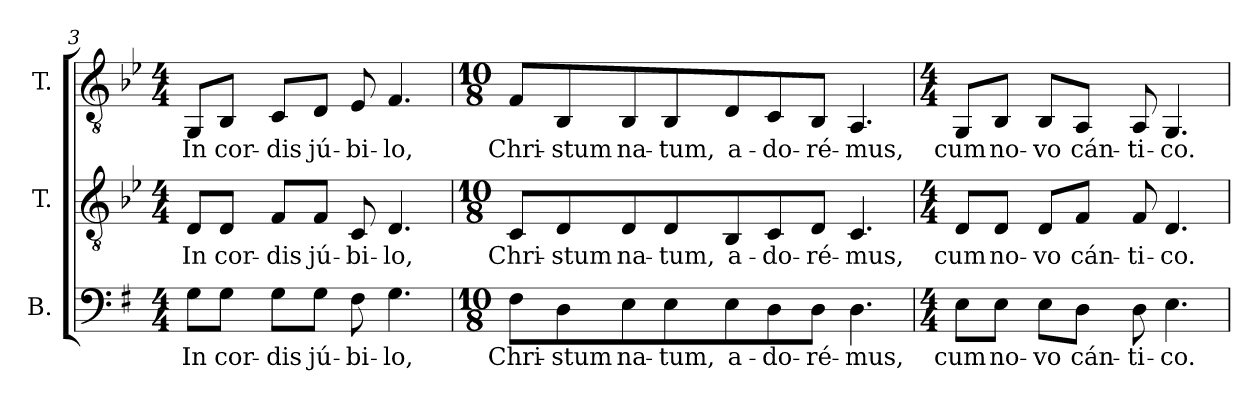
**kern	**text	**kern	**text	**kern	**text
*part3	*part3	*part2	*part2	*part1	*part1
*staff3	*staff3	*staff2	*staff2	*staff1	*staff1
*I"B.	*	*I"T.	*	*I"T.	*
*clefF4	*	*clefGv2	*	*clefGv2	*
*	*	*ITrd2c3	*	*ITrd2c3	*
*k[f#]	*	*k[f#]	*	*k[f#]	*
*e:	*	*e:	*	*e:	*
*M4/4	*	*M4/4	*	*M4/4	*
=3	=3	=3	=3	=3	=3
!	!LO:LY:b:color=#000000	!	!	!	!
!	!	!	!LO:LY:b:color=#000000	!	!
!	!	!	!	!	!LO:LY:b:color=#000000
8Gi\L	In	8BBi/L	In	8EEi/L	In
!	!LO:LY:b:color=#000000	!	!	!	!
!	!	!	!LO:LY:b:color=#000000	!	!
!	!	!	!	!	!LO:LY:b:color=#000000
8Gi\J	cor-	8BBi/J	cor-	8GGi/J	cor-
!	!LO:LY:b:color=#000000	!	!	!	!
!	!	!	!LO:LY:b:color=#000000	!	!
!	!	!	!	!	!LO:LY:b:color=#000000
8Gi\L	-dis	8Di/L	-dis	8AAi/L	-dis
!	!LO:LY:b:color=#000000	!	!	!	!
!	!	!	!LO:LY:b:color=#000000	!	!
!	!	!	!	!	!LO:LY:b:color=#000000
8Gi\J	jú-	8Di/J	jú-	8BBi/J	jú-
!	!LO:LY:b:color=#000000	!	!	!	!
!	!	!	!LO:LY:b:color=#000000	!	!
!	!	!	!	!	!LO:LY:b:color=#000000
8F#i\	-bi-	8AAi/	-bi-	8Ci/	-bi-
!	!LO:LY:b:color=#000000	!	!	!	!
!	!	!	!LO:LY:b:color=#000000	!	!
!	!	!	!	!	!LO:LY:b:color=#000000
4.Gi\	-lo,	4.BBi/	-lo,	4.Di/	-lo,
=4	=4	=4	=4	=4	=4
*M10/8	*	*M10/8	*	*M10/8	*
!	!LO:LY:b:color=#000000	!	!	!	!
!	!	!	!LO:LY:b:color=#000000	!	!
!	!	!	!	!	!LO:LY:b:color=#000000
8F#i\L	Chri-	8AAi/L	Chri-	8Di/L	Chri-
!	!LO:LY:b:color=#000000	!	!	!	!
!	!	!	!LO:LY:b:color=#000000	!	!
!	!	!	!	!	!LO:LY:b:color=#000000
8Di\	-stum	8BBi/	-stum	8GGi/	-stum
!	!LO:LY:b:color=#000000	!	!	!	!
!	!	!	!LO:LY:b:color=#000000	!	!
!	!	!	!	!	!LO:LY:b:color=#000000
8Ei\	na-	8BBi/	na-	8GGi/	na-
!	!LO:LY:b:color=#000000	!	!	!	!
!	!	!	!LO:LY:b:color=#000000	!	!
!	!	!	!	!	!LO:LY:b:color=#000000
8Ei\	-tum,	8BBi/	-tum,	8GGi/	-tum,
!	!LO:LY:b:color=#000000	!	!	!	!
!	!	!	!LO:LY:b:color=#000000	!	!
!	!	!	!	!	!LO:LY:b:color=#000000
8Ei\	a-	8GGi/	a-	8BBi/	a-
!	!LO:LY:b:color=#000000	!	!	!	!
!	!	!	!LO:LY:b:color=#000000	!	!
!	!	!	!	!	!LO:LY:b:color=#000000
8Di\	-do-	8AAi/	-do-	8AAi/	-do-
!	!LO:LY:b:color=#000000	!	!	!	!
!	!	!	!LO:LY:b:color=#000000	!	!
!	!	!	!	!	!LO:LY:b:color=#000000
8Di\J	-ré-	8BBi/J	-ré-	8GGi/J	-ré-
!	!LO:LY:b:color=#000000	!	!	!	!
!	!	!	!LO:LY:b:color=#000000	!	!
!	!	!	!	!	!LO:LY:b:color=#000000
4.Di\	-mus,	4.AAi/	-mus,	4.FF#i/	-mus,
!!LO:LB:g=z
=5	=5	=5	=5	=5	=5
*M4/4	*	*M4/4	*	*M4/4	*
!	!LO:LY:b:color=#000000	!	!	!	!
!	!	!	!LO:LY:b:color=#000000	!	!
!	!	!	!	!	!LO:LY:b:color=#000000
8Ei\L	cum	8BBi/L	cum	8EEi/L	cum
!	!LO:LY:b:color=#000000	!	!	!	!
!	!	!	!LO:LY:b:color=#000000	!	!
!	!	!	!	!	!LO:LY:b:color=#000000
8Ei\J	no-	8BBi/J	no-	8GGi/J	no-
!	!LO:LY:b:color=#000000	!	!	!	!
!	!	!	!LO:LY:b:color=#000000	!	!
!	!	!	!	!	!LO:LY:b:color=#000000
8Ei\L	-vo	8BBi/L	-vo	8GGi/L	-vo
!	!LO:LY:b:color=#000000	!	!	!	!
!	!	!	!LO:LY:b:color=#000000	!	!
!	!	!	!	!	!LO:LY:b:color=#000000
8Di\J	cán-	8Di/J	cán-	8FF#i/J	cán-
!	!LO:LY:b:color=#000000	!	!	!	!
!	!	!	!LO:LY:b:color=#000000	!	!
!	!	!	!	!	!LO:LY:b:color=#000000
8Di\	-ti-	8Di/	-ti-	8FF#i/	-ti-
!	!LO:LY:b:color=#000000	!	!	!	!
!	!	!	!LO:LY:b:color=#000000	!	!
!	!	!	!	!	!LO:LY:b:color=#000000
4.Ei\	-co.	4.BBi/	-co.	4.EEi/	-co.
=	=	=	=	=	=
*-	*-	*-	*-	*-	*-
